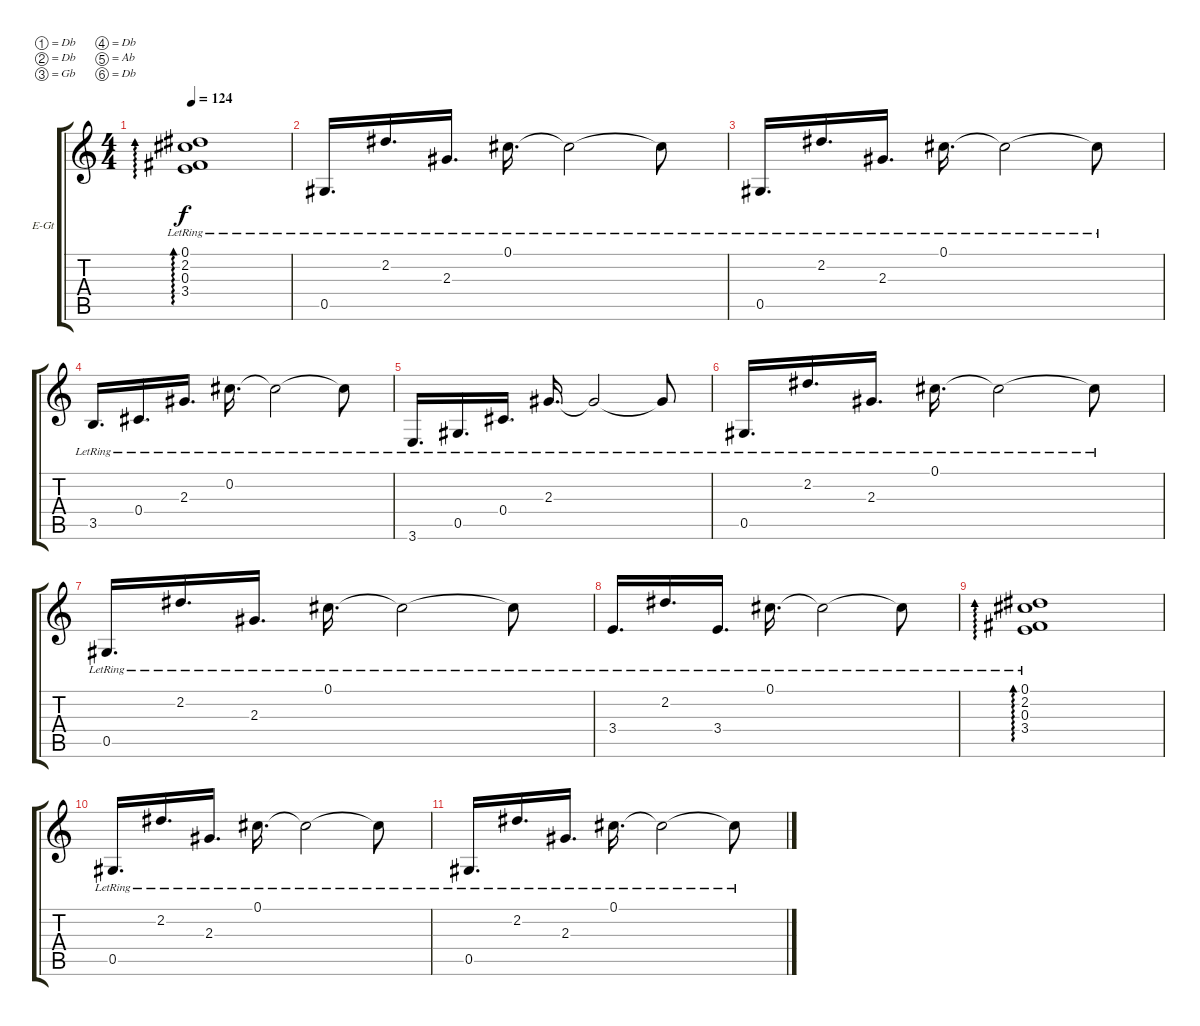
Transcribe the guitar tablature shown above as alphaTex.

\defaultSystemsLayout 4
\bracketExtendMode groupsimilarinstruments
\firstSystemTrackNameOrientation horizontal
\otherSystemsTrackNameOrientation horizontal
\track ("Clean Chorus Guitar" "E-Gt") {instrument electricguitarclean}
\staff {score tabs}
\tuning (Db4 Db4 Gb3 Db3 Ab2 Db2)
\ts (4 4)
\tempo 124
\clef g2
\scale
0.115714
\ks c
(3.4 0.3 2.2 0.1{lr}).1{ad 0 dy f} |
\scale
0.295714 0.5{lr}.16{d} 2.2{lr}.16{d} 2.3{lr}.16{d} 0.1{lr}.16{d} 0.1{lr t}.2 0.1{lr t}.8 |
\scale
0.295714 0.5{lr}.16{d} 2.2{lr}.16{d} 2.3{lr}.16{d} 0.1{lr}.16{d} 0.1{lr t}.2 0.1{lr t}.8 |
\scale
0.292857 3.5{lr}.16{d} 0.4{lr}.16{d} 2.3{lr}.16{d} 0.2{lr}.16{d} 0.2{lr t}.2 0.2{lr t}.8 |
\scale
0.243276 3.6{lr}.16{d} 0.5{lr}.16{d} 0.4{lr}.16{d} 2.3{lr}.16{d} 2.3{lr t}.2 2.3{lr t}.8 |
\scale
0.253056 0.5{lr}.16{d} 2.2{lr}.16{d} 2.3{lr}.16{d} 0.1{lr}.16{d} 0.1{lr t}.2 0.1{lr t}.8 |
\scale
0.253056 0.5{lr}.16{d} 2.2{lr}.16{d} 2.3{lr}.16{d} 0.1{lr}.16{d} 0.1{lr t}.2 0.1{lr t}.8 |
\scale
0.250611 3.4{lr}.16{d} 2.2{lr}.16{d} 3.4{lr}.16{d} 0.1{lr}.16{d} 0.1{lr t}.2 0.1{lr t}.8 |
\scale
0.145683 (3.4 0.3 2.2 0.1{lr}).1{ad 0} |
\scale
0.372302 0.5{lr}.16{d} 2.2{lr}.16{d} 2.3{lr}.16{d} 0.1{lr}.16{d} 0.1{lr t}.2 0.1{lr t}.8 |
\scale
0.372302 0.5{lr}.16{d} 2.2{lr}.16{d} 2.3{lr}.16{d} 0.1{lr}.16{d} 0.1{lr t}.2 0.1{lr t}.8 |
\scale
0.109712 |
\scale
0.25
